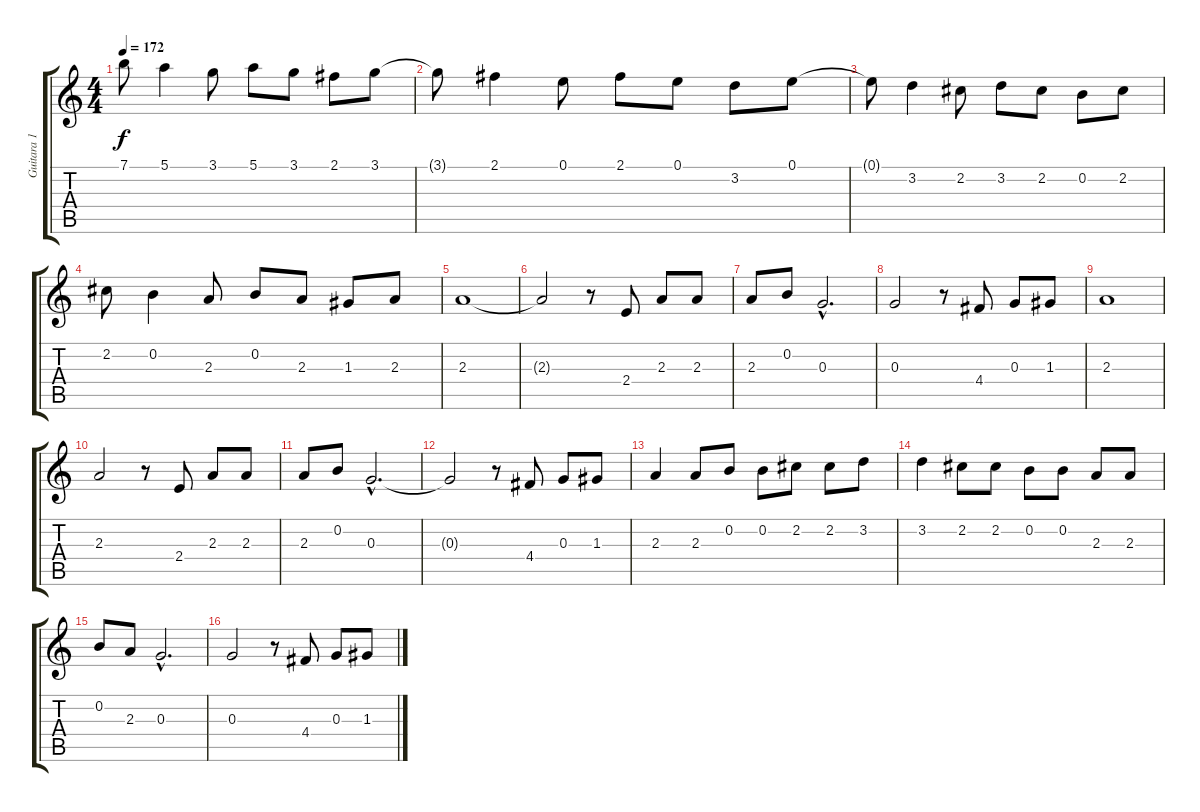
\track ("Guitara 1" "Guitara 1") {instrument acousticguitarnylon}
\staff {score tabs}
\tuning (E4 B3 G3 D3 A2 E2) {hide}
\ts (4 4)
\tempo 172
\clef g2
\ks c
7.1.8{dy f} 5.1.4 3.1.8 5.1.8 3.1.8 2.1.8 3.1.8 |
3.1{t}.8 2.1.4 0.1.8 2.1.8 0.1.8 3.2.8 0.1.8 |
0.1{t}.8 3.2.4 2.2.8 3.2.8 2.2.8 0.2.8 2.2.8 |
2.2.8 0.2.4 2.3.8 0.2.8 2.3.8 1.3.8 2.3.8 |
2.3.1 |
2.3{t}.2 r.8 2.4.8 2.3.8 2.3.8 |
2.3.8 0.2.8 0.3{hac}.2{d} |
0.3.2 r.8 4.4.8 0.3.8 1.3.8 |
2.3.1 |
2.3.2 r.8 2.4.8 2.3.8 2.3.8 |
2.3.8 0.2.8 0.3{hac}.2{d} |
0.3{t}.2 r.8 4.4.8 0.3.8 1.3.8 |
2.3.4 2.3.8 0.2.8 0.2.8 2.2.8 2.2.8 3.2.8 |
3.2.4 2.2.8 2.2.8 0.2.8 0.2.8 2.3.8 2.3.8 |
0.2.8 2.3.8 0.3{hac}.2{d} |
0.3.2 r.8 4.4.8 0.3.8 1.3.8
